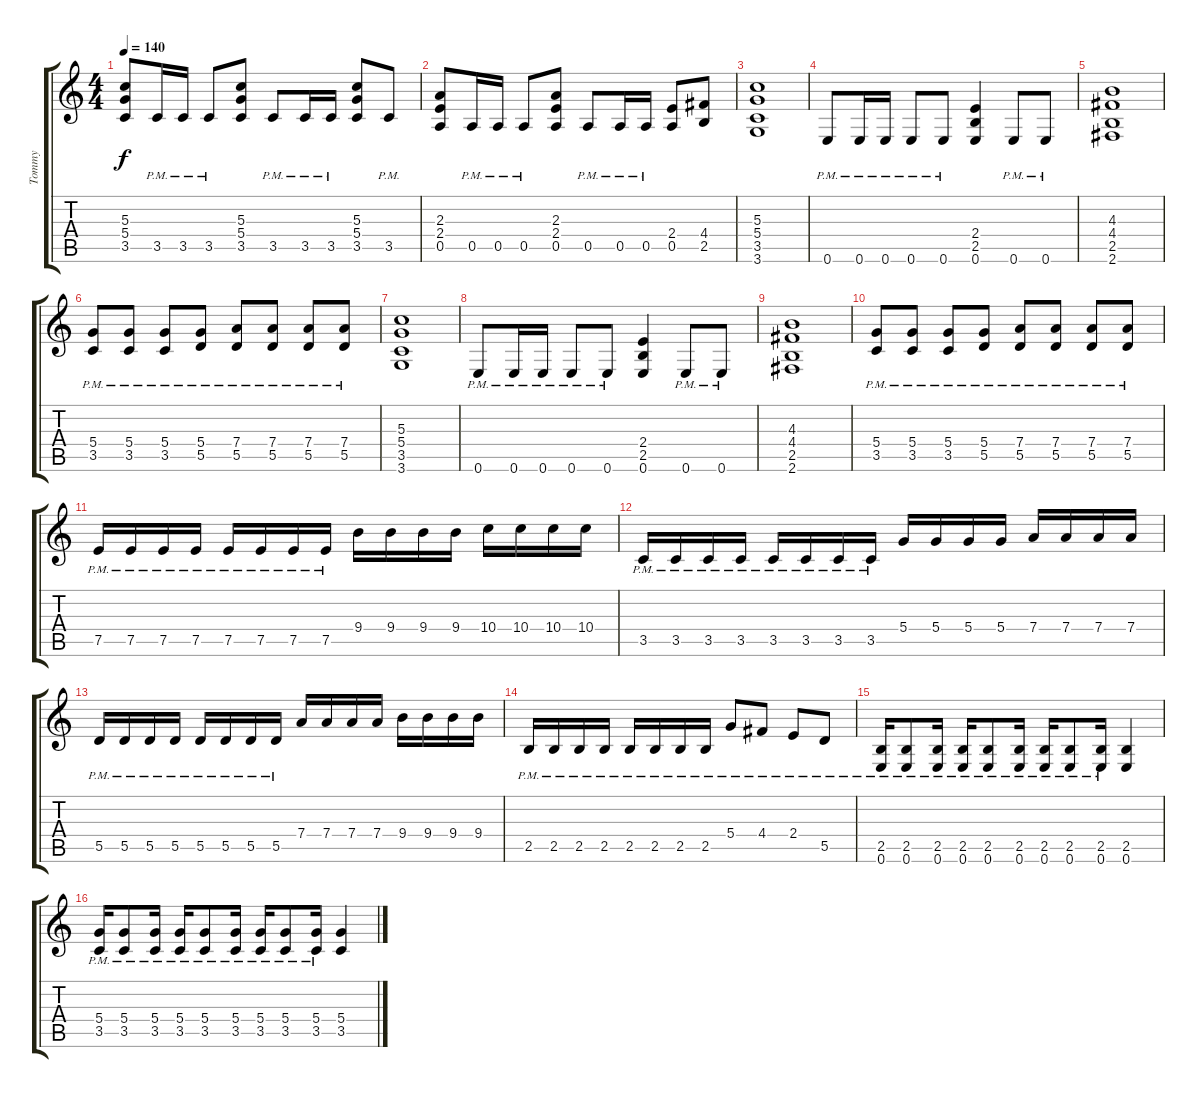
\track ("Tommy" "Tommy") {instrument distortionguitar}
\staff {score tabs}
\tuning (E4 B3 G3 D3 A2 E2) {hide}
\ts (4 4)
\tempo 140
\clef g2
\ks c
(5.3 5.4 3.5).8{dy f} 3.5{pm}.16 3.5{pm}.16 3.5{pm}.8 (5.3 5.4 3.5).8 3.5{pm}.8 3.5{pm}.16 3.5{pm}.16 (5.3 5.4 3.5).8 3.5{pm}.8 |
(2.3 2.4 0.5).8 0.5{pm}.16 0.5{pm}.16 0.5{pm}.8 (2.3 2.4 0.5).8 0.5{pm}.8 0.5{pm}.16 0.5{pm}.16 (2.4 0.5).8 (4.4 2.5).8 |
(5.3 5.4 3.5 3.6).1 |
0.6{pm}.8 0.6{pm}.16 0.6{pm}.16 0.6{pm}.8 0.6{pm}.8 (2.4 2.5 0.6).4 0.6{pm}.8 0.6{pm}.8 |
(4.3 4.4 2.5 2.6).1 |
(5.4{pm} 3.5{pm}).8 (5.4{pm} 3.5{pm}).8 (5.4{pm} 3.5{pm}).8 (5.4{pm} 5.5{pm}).8 (7.4{pm} 5.5{pm}).8 (7.4{pm} 5.5{pm}).8 (7.4{pm} 5.5{pm}).8 (7.4{pm} 5.5{pm}).8 |
(5.3 5.4 3.5 3.6).1 |
0.6{pm}.8 0.6{pm}.16 0.6{pm}.16 0.6{pm}.8 0.6{pm}.8 (2.4 2.5 0.6).4 0.6{pm}.8 0.6{pm}.8 |
(4.3 4.4 2.5 2.6).1 |
(5.4{pm} 3.5{pm}).8 (5.4{pm} 3.5{pm}).8 (5.4{pm} 3.5{pm}).8 (5.4{pm} 5.5{pm}).8 (7.4{pm} 5.5{pm}).8 (7.4{pm} 5.5{pm}).8 (7.4{pm} 5.5{pm}).8 (7.4{pm} 5.5{pm}).8 |
7.5{pm}.16 7.5{pm}.16 7.5{pm}.16 7.5{pm}.16 7.5{pm}.16 7.5{pm}.16 7.5{pm}.16 7.5{pm}.16 9.4.16 9.4.16 9.4.16 9.4.16 10.4.16 10.4.16 10.4.16 10.4.16 |
3.5{pm}.16 3.5{pm}.16 3.5{pm}.16 3.5{pm}.16 3.5{pm}.16 3.5{pm}.16 3.5{pm}.16 3.5{pm}.16 5.4.16 5.4.16 5.4.16 5.4.16 7.4.16 7.4.16 7.4.16 7.4.16 |
5.5{pm}.16 5.5{pm}.16 5.5{pm}.16 5.5{pm}.16 5.5{pm}.16 5.5{pm}.16 5.5{pm}.16 5.5{pm}.16 7.4.16 7.4.16 7.4.16 7.4.16 9.4.16 9.4.16 9.4.16 9.4.16 |
2.5{pm}.16 2.5{pm}.16 2.5{pm}.16 2.5{pm}.16 2.5{pm}.16 2.5{pm}.16 2.5{pm}.16 2.5{pm}.16 5.4{pm}.8 4.4{pm}.8 2.4{pm}.8 5.5{pm}.8 |
(2.5{pm} 0.6{pm}).16 (2.5{pm} 0.6{pm}).8 (2.5{pm} 0.6{pm}).16 (2.5{pm} 0.6{pm}).16 (2.5{pm} 0.6{pm}).8 (2.5{pm} 0.6{pm}).16 (2.5{pm} 0.6{pm}).16 (2.5{pm} 0.6{pm}).8 (2.5{pm} 0.6{pm}).16 (2.5 0.6).4 |
(5.4{pm} 3.5{pm}).16 (5.4{pm} 3.5{pm}).8 (5.4{pm} 3.5{pm}).16 (5.4{pm} 3.5{pm}).16 (5.4{pm} 3.5{pm}).8 (5.4{pm} 3.5{pm}).16 (5.4{pm} 3.5{pm}).16 (5.4{pm} 3.5{pm}).8 (5.4{pm} 3.5{pm}).16 (5.4 3.5).4
